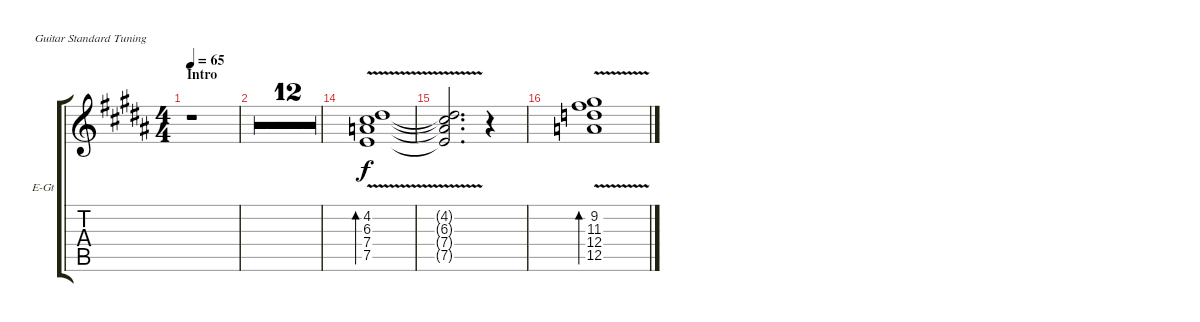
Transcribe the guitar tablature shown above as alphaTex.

\bracketExtendMode groupsimilarinstruments
\firstSystemTrackNameOrientation horizontal
\otherSystemsTrackNameOrientation horizontal
\track ("E. Guitar I" "E-Gt") {multiBarRest instrument distortionguitar}
\staff {score tabs}
\tuning (E4 B3 G3 D3 A2 E2)
\ts (4 4)
\beaming (8 2 2 2 2)
\section ("" "Intro")
\tempo 65
\clef g2
\ks g#minor
r.1{dy f instrument distortionguitar} |
r.1 |
r.1 |
r.1 |
r.1 |
r.1 |
r.1 |
r.1 |
r.1 |
r.1 |
r.1 |
r.1 |
r.1 |
(4.2{v} 6.3{v} 7.4{v} 7.5{v}).1{bd 219} |
(4.2{v t} 6.3{v t} 7.4{v t} 7.5{v t}).2{d} r.4 |
(9.2{v} 11.3{v} 12.4{v} 12.5{v}).1{bd 216}
